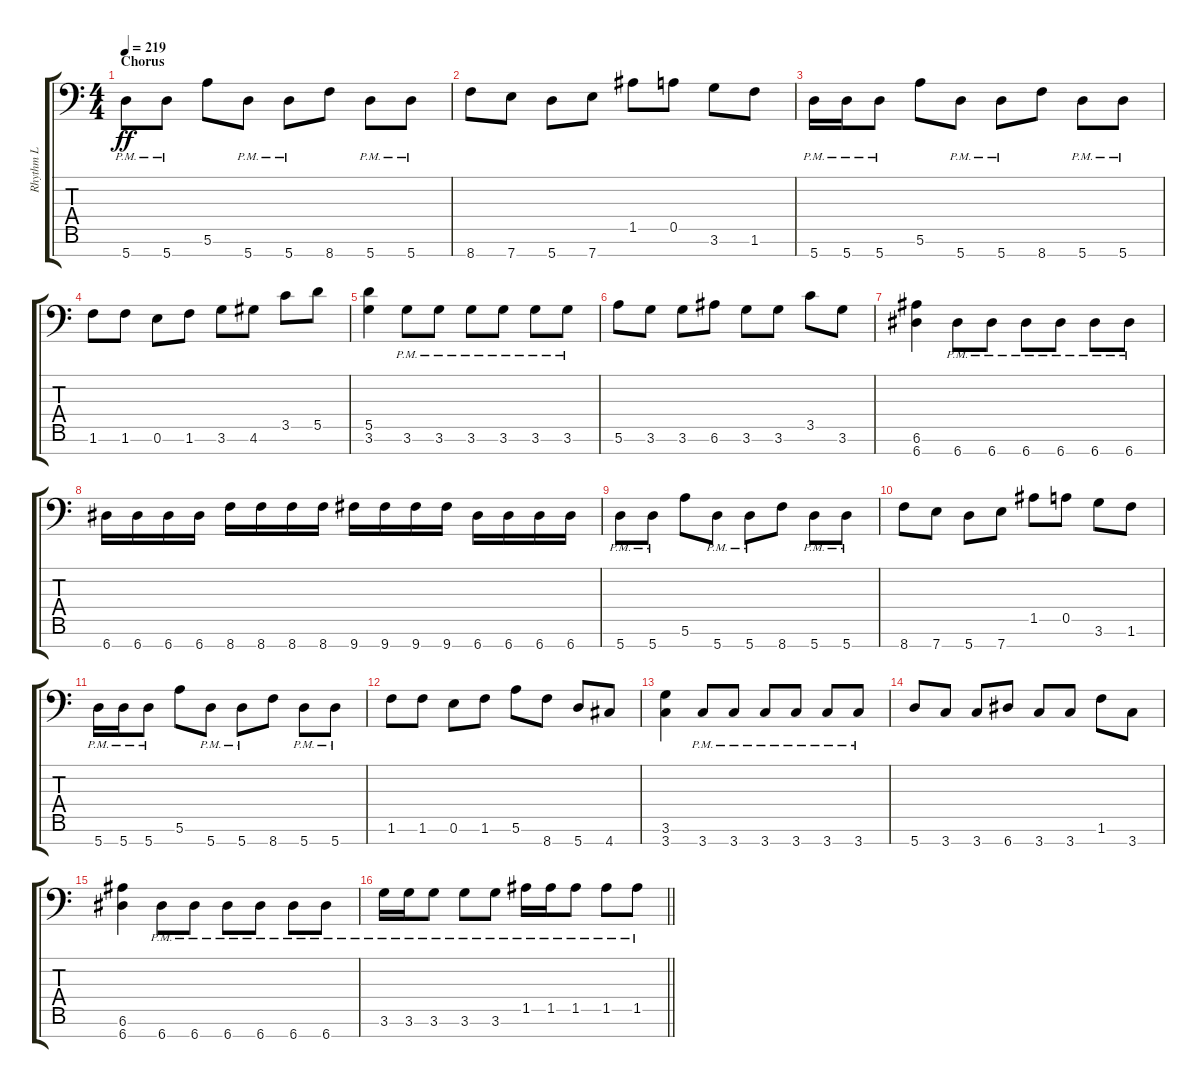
\track ("Rhythm L" "Rhythm L") {instrument distortionguitar}
\staff {score tabs}
\tuning (E4 B3 G3 D3 A2 E2 A1) {hide}
\ts (4 4)
\section ("" "Chorus")
\tempo 219
\clef f4
\ks c
5.7{pm}.8{dy ff} 5.7{pm}.8 5.6.8 5.7{pm}.8 5.7{pm}.8 8.7.8 5.7{pm}.8 5.7{pm}.8 |
8.7.8 7.7.8 5.7.8 7.7.8 1.5.8 0.5.8 3.6.8 1.6.8 |
5.7{pm}.16 5.7{pm}.16 5.7{pm}.8 5.6.8 5.7{pm}.8 5.7{pm}.8 8.7.8 5.7{pm}.8 5.7{pm}.8 |
1.6.8 1.6.8 0.6.8 1.6.8 3.6.8 4.6.8 3.5.8 5.5.8 |
(5.5 3.6).4 3.6{pm}.8 3.6{pm}.8 3.6{pm}.8 3.6{pm}.8 3.6{pm}.8 3.6{pm}.8 |
5.6.8 3.6.8 3.6.8 6.6.8 3.6.8 3.6.8 3.5.8 3.6.8 |
(6.6 6.7).4 6.7{pm}.8 6.7{pm}.8 6.7{pm}.8 6.7{pm}.8 6.7{pm}.8 6.7{pm}.8 |
6.7.16 6.7.16 6.7.16 6.7.16 8.7.16 8.7.16 8.7.16 8.7.16 9.7.16 9.7.16 9.7.16 9.7.16 6.7.16 6.7.16 6.7.16 6.7.16 |
5.7{pm}.8 5.7{pm}.8 5.6.8 5.7{pm}.8 5.7{pm}.8 8.7.8 5.7{pm}.8 5.7{pm}.8 |
8.7.8 7.7.8 5.7.8 7.7.8 1.5.8 0.5.8 3.6.8 1.6.8 |
5.7{pm}.16 5.7{pm}.16 5.7{pm}.8 5.6.8 5.7{pm}.8 5.7{pm}.8 8.7.8 5.7{pm}.8 5.7{pm}.8 |
1.6.8 1.6.8 0.6.8 1.6.8 5.6.8 8.7.8 5.7.8 4.7.8 |
(3.6 3.7).4 3.7{pm}.8 3.7{pm}.8 3.7{pm}.8 3.7{pm}.8 3.7{pm}.8 3.7{pm}.8 |
5.7.8 3.7.8 3.7.8 6.7.8 3.7.8 3.7.8 1.6.8 3.7.8 |
(6.6 6.7).4 6.7{pm}.8 6.7{pm}.8 6.7{pm}.8 6.7{pm}.8 6.7{pm}.8 6.7{pm}.8 |
\barLineRight lightlight
3.6{pm}.16 3.6{pm}.16 3.6{pm}.8 3.6{pm}.8 3.6{pm}.8 1.5{pm}.16 1.5{pm}.16 1.5{pm}.8 1.5{pm}.8 1.5{pm}.8
